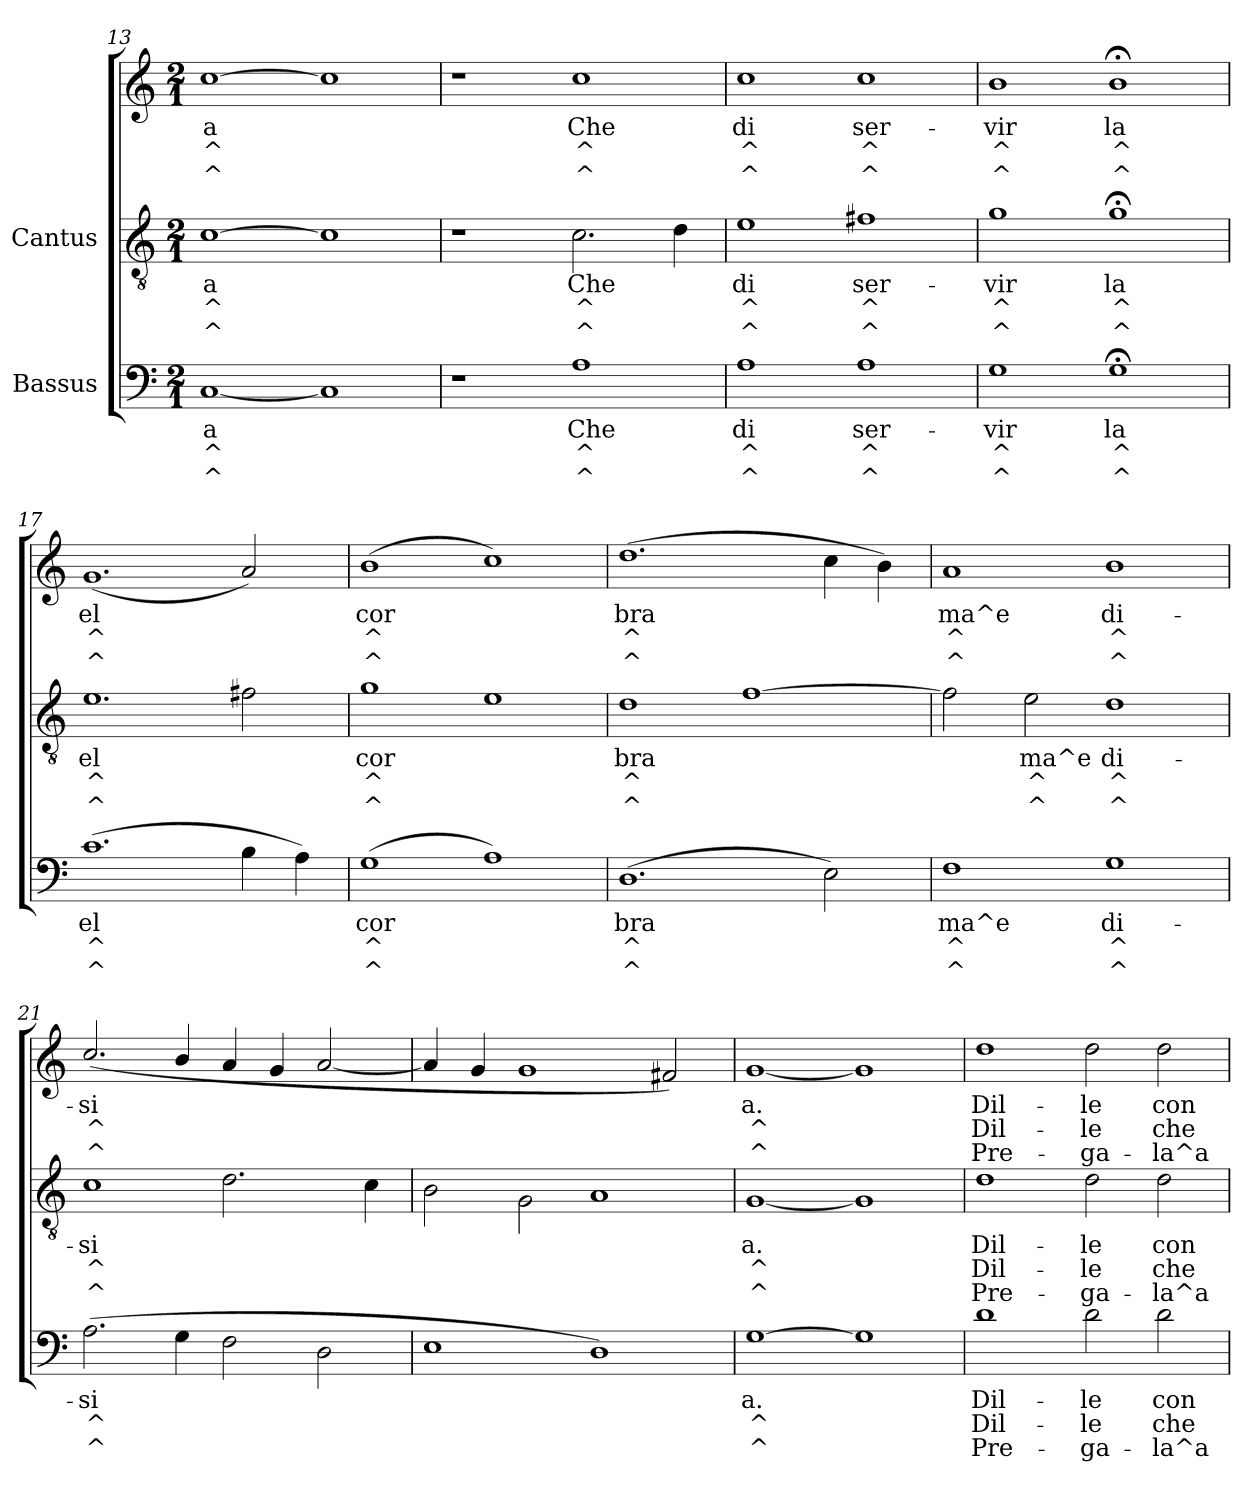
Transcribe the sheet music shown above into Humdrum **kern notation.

**kern	**text	**text	**text	**kern	**text	**text	**text	**kern	**text	**text	**text
*part2	*part2	*part2	*part2	*part1	*part1	*part1	*part1	*part1	*part1	*part1	*part1
*staff3	*staff3	*staff3	*staff3	*staff2	*staff2	*staff2	*staff2	*staff1	*staff1	*staff1	*staff1
*I"Bassus	*	*	*	*I"Cantus	*	*	*	*	*	*	*
*clefF4	*	*	*	*clefGv2	*	*	*	*clefG2	*	*	*
*M2/1	*	*	*	*M2/1	*	*	*	*M2/1	*	*	*
=13	=13	=13	=13	=13	=13	=13	=13	=13	=13	=13	=13
!	!LO:LY:b:cj	!LO:LY:b:cj	!LO:LY:b:cj	!	!LO:LY:b:cj	!LO:LY:b:cj	!LO:LY:b:cj	!	!LO:LY:b:cj	!LO:LY:b:cj	!LO:LY:b:cj
[<1C	a	^	^	[>1c	a	^	^	[>1cc	a	^	^
!	!LO:LY:b:cj	!LO:LY:b:cj	!LO:LY:b:cj	!	!LO:LY:b:cj	!LO:LY:b:cj	!LO:LY:b:cj	!	!LO:LY:b:cj	!LO:LY:b:cj	!LO:LY:b:cj
1C]	.	.	.	1c]	.	.	.	1cc]	.	.	.
=14	=14	=14	=14	=14	=14	=14	=14	=14	=14	=14	=14
1r	.	.	.	1r	.	.	.	1r	.	.	.
!	!LO:LY:b:cj	!LO:LY:b:cj	!LO:LY:b:cj	!	!LO:LY:b:cj	!LO:LY:b:cj	!LO:LY:b:cj	!	!LO:LY:b:cj	!LO:LY:b:cj	!LO:LY:b:cj
1A	Che	^	^	2.c\	Che	^	^	1cc	Che	^	^
!	!	!	!	!	!LO:LY:b:cj	!LO:LY:b:cj	!LO:LY:b:cj	!	!	!	!
.	.	.	.	4d\	.	.	.	.	.	.	.
!!LO:PB:g=z
=15	=15	=15	=15	=15	=15	=15	=15	=15	=15	=15	=15
!	!LO:LY:b:cj	!LO:LY:b:cj	!LO:LY:b:cj	!	!LO:LY:b:cj	!LO:LY:b:cj	!LO:LY:b:cj	!	!LO:LY:b:cj	!LO:LY:b:cj	!LO:LY:b:cj
1A	di	^	^	1e	di	^	^	1cc	di	^	^
!	!LO:LY:b:cj	!LO:LY:b:cj	!LO:LY:b:cj	!	!LO:LY:b:cj	!LO:LY:b:cj	!LO:LY:b:cj	!	!LO:LY:b:cj	!LO:LY:b:cj	!LO:LY:b:cj
1A	ser-	-^	^	1f#X	ser-	-^	^	1cc	ser-	-^	^
=16	=16	=16	=16	=16	=16	=16	=16	=16	=16	=16	=16
!	!LO:LY:b:cj	!LO:LY:b:cj	!LO:LY:b:cj	!	!LO:LY:b:cj	!LO:LY:b:cj	!LO:LY:b:cj	!	!LO:LY:b:cj	!LO:LY:b:cj	!LO:LY:b:cj
1G	vir	^	^	1g	vir	^	^	1b	vir	^	^
!	!LO:LY:b:cj	!LO:LY:b:cj	!LO:LY:b:cj	!	!LO:LY:b:cj	!LO:LY:b:cj	!LO:LY:b:cj	!	!LO:LY:b:cj	!LO:LY:b:cj	!LO:LY:b:cj
1G;<	la	^	^	1g;<	la	^	^	1b;<	la	^	^
=17	=17	=17	=17	=17	=17	=17	=17	=17	=17	=17	=17
!	!LO:LY:b:cj	!LO:LY:b:cj	!LO:LY:b:cj	!	!LO:LY:b:cj	!LO:LY:b:cj	!LO:LY:b:cj	!	!LO:LY:b:cj	!LO:LY:b:cj	!LO:LY:b:cj
(>1.c	el	^	^	1.e	el	^	^	(<1.g	el	^	^
!	!LO:LY:b:cj	!LO:LY:b:cj	!LO:LY:b:cj	!	!LO:LY:b:cj	!LO:LY:b:cj	!LO:LY:b:cj	!	!LO:LY:b:cj	!LO:LY:b:cj	!LO:LY:b:cj
4B\	.	.	.	2f#X\	.	.	.	2a/)	.	.	.
!	!LO:LY:b:cj	!LO:LY:b:cj	!LO:LY:b:cj	!	!	!	!	!	!	!	!
4A\)	.	.	.	.	.	.	.	.	.	.	.
=18	=18	=18	=18	=18	=18	=18	=18	=18	=18	=18	=18
!	!LO:LY:b:cj	!LO:LY:b:cj	!LO:LY:b:cj	!	!LO:LY:b:cj	!LO:LY:b:cj	!LO:LY:b:cj	!	!LO:LY:b:cj	!LO:LY:b:cj	!LO:LY:b:cj
(>1G	cor	^	^	1g	cor	^	^	(>1b	cor	^	^
!	!LO:LY:b:cj	!LO:LY:b:cj	!LO:LY:b:cj	!	!LO:LY:b:cj	!LO:LY:b:cj	!LO:LY:b:cj	!	!LO:LY:b:cj	!LO:LY:b:cj	!LO:LY:b:cj
1A)	.	.	.	1e	.	.	.	1cc)	.	.	.
=19	=19	=19	=19	=19	=19	=19	=19	=19	=19	=19	=19
!	!LO:LY:b:cj	!LO:LY:b:cj	!LO:LY:b:cj	!	!LO:LY:b:cj	!LO:LY:b:cj	!LO:LY:b:cj	!	!LO:LY:b:cj	!LO:LY:b:cj	!LO:LY:b:cj
(>1.D	bra-	-^	^	1d	bra-	-^	^	(>1.dd	bra-	-^	^
!	!	!	!	!	!LO:LY:b:cj	!LO:LY:b:cj	!LO:LY:b:cj	!	!	!	!
.	.	.	.	[>1f	-	-	.	.	.	.	.
!	!LO:LY:b:cj	!LO:LY:b:cj	!LO:LY:b:cj	!	!	!	!	!	!LO:LY:b:cj	!LO:LY:b:cj	!LO:LY:b:cj
2E\)	-	-	.	.	.	.	.	4cc\	-	-	.
!	!	!	!	!	!	!	!	!	!LO:LY:b:cj	!LO:LY:b:cj	!LO:LY:b:cj
.	.	.	.	.	.	.	.	4b\)	-	-	.
!!LO:LB:g=z
=20	=20	=20	=20	=20	=20	=20	=20	=20	=20	=20	=20
!	!LO:LY:b:cj	!LO:LY:b:cj	!LO:LY:b:cj	!	!LO:LY:b:cj	!LO:LY:b:cj	!LO:LY:b:cj	!	!LO:LY:b:cj	!LO:LY:b:cj	!LO:LY:b:cj
1F	ma^e	^	^	2f\]	.	.	.	1a	ma^e	^	^
!	!	!	!	!	!LO:LY:b:cj	!LO:LY:b:cj	!LO:LY:b:cj	!	!	!	!
.	.	.	.	2e\	ma^e	^	^	.	.	.	.
!	!LO:LY:b:cj	!LO:LY:b:cj	!LO:LY:b:cj	!	!LO:LY:b:cj	!LO:LY:b:cj	!LO:LY:b:cj	!	!LO:LY:b:cj	!LO:LY:b:cj	!LO:LY:b:cj
1G	di-	-^	^	1d	di-	-^	^	1b	di-	-^	^
=21	=21	=21	=21	=21	=21	=21	=21	=21	=21	=21	=21
!	!LO:LY:b:cj	!LO:LY:b:cj	!LO:LY:b:cj	!	!LO:LY:b:cj	!LO:LY:b:cj	!LO:LY:b:cj	!	!LO:LY:b:cj	!LO:LY:b:cj	!LO:LY:b:cj
(>2.A\	si-	-^	^	1c	si-	-^	^	(<2.cc/	si-	-^	^
!	!LO:LY:b:cj	!LO:LY:b:cj	!LO:LY:b:cj	!	!	!	!	!	!LO:LY:b:cj	!LO:LY:b:cj	!LO:LY:b:cj
4G\	-	-	.	.	.	.	.	4b/	-	-	.
!	!LO:LY:b:cj	!LO:LY:b:cj	!LO:LY:b:cj	!	!LO:LY:b:cj	!LO:LY:b:cj	!LO:LY:b:cj	!	!LO:LY:b:cj	!LO:LY:b:cj	!LO:LY:b:cj
2F\	-	-	.	2.d\	-	-	.	4a/	-	-	.
!	!	!	!	!	!	!	!	!	!LO:LY:b:cj	!LO:LY:b:cj	!LO:LY:b:cj
.	.	.	.	.	.	.	.	4g/	-	-	.
!	!LO:LY:b:cj	!LO:LY:b:cj	!LO:LY:b:cj	!	!	!	!	!	!LO:LY:b:cj	!LO:LY:b:cj	!LO:LY:b:cj
2D\	-	-	.	.	.	.	.	[<2a/	-	-	.
!	!	!	!	!	!LO:LY:b:cj	!LO:LY:b:cj	!LO:LY:b:cj	!	!	!	!
.	.	.	.	4c\	-	-	.	.	.	.	.
=22	=22	=22	=22	=22	=22	=22	=22	=22	=22	=22	=22
1E	.	.	.	2B\	.	.	.	4a/]	.	.	.
.	.	.	.	.	.	.	.	4g/	.	.	.
.	.	.	.	2G\	.	.	.	1g	.	.	.
1D)	.	.	.	1A	.	.	.	.	.	.	.
.	.	.	.	.	.	.	.	2f#X/)	.	.	.
=23	=23	=23	=23	=23	=23	=23	=23	=23	=23	=23	=23
!	!LO:LY:b:cj	!LO:LY:b:cj	!LO:LY:b:cj	!	!LO:LY:b:cj	!LO:LY:b:cj	!LO:LY:b:cj	!	!LO:LY:b:cj	!LO:LY:b:cj	!LO:LY:b:cj
[>1G	a.	^	^	[<1G	a.	^	^	[<1g	a.	^	^
!	!LO:LY:b:cj	!LO:LY:b:cj	!LO:LY:b:cj	!	!LO:LY:b:cj	!LO:LY:b:cj	!LO:LY:b:cj	!	!LO:LY:b:cj	!LO:LY:b:cj	!LO:LY:b:cj
1G]	.	.	.	1G]	.	.	.	1g]	.	.	.
=24	=24	=24	=24	=24	=24	=24	=24	=24	=24	=24	=24
!	!LO:LY:b:cj	!LO:LY:b:cj	!LO:LY:b:cj	!	!LO:LY:b:cj	!LO:LY:b:cj	!LO:LY:b:cj	!	!LO:LY:b:cj	!LO:LY:b:cj	!LO:LY:b:cj
1d	Dil-	-Dil-	-Pre-	1d	-Dil-	-Dil-	-Pre-	1dd	Dil-	-Dil-	-Pre-
!	!LO:LY:b:cj	!LO:LY:b:cj	!LO:LY:b:cj	!	!LO:LY:b:cj	!LO:LY:b:cj	!LO:LY:b:cj	!	!LO:LY:b:cj	!LO:LY:b:cj	!LO:LY:b:cj
2d\	-le	le	ga-	2d\	-le	le	ga-	2dd\	-le	le	ga-
!	!LO:LY:b:cj	!LO:LY:b:cj	!LO:LY:b:cj	!	!LO:LY:b:cj	!LO:LY:b:cj	!LO:LY:b:cj	!	!LO:LY:b:cj	!LO:LY:b:cj	!LO:LY:b:cj
2d\	-con	che	la^a-	2d\	-con	che	la^a-	2dd\	-con	che	la^a-
=	=	=	=	=	=	=	=	=	=	=	=
*-	*-	*-	*-	*-	*-	*-	*-	*-	*-	*-	*-
